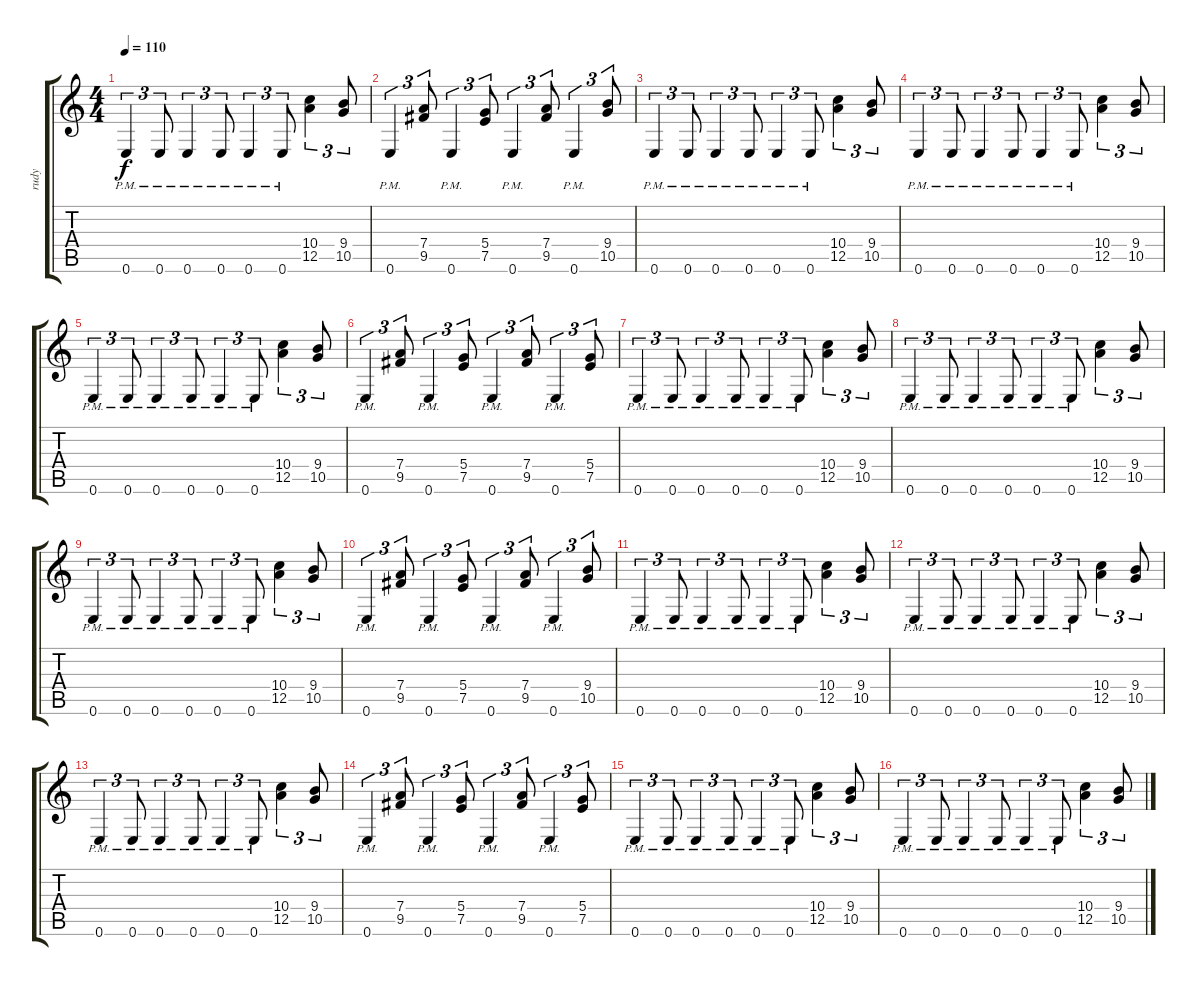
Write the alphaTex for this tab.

\track ("rudy" "rudy") {instrument distortionguitar}
\staff {score tabs}
\tuning (E4 B3 G3 D3 A2 E2) {hide}
\ts (4 4)
\tempo 110
\clef g2
\ks c
0.6{pm}.4{tu (3 2) dy f} 0.6{pm}.8{tu (3 2)} 0.6{pm}.4{tu (3 2)} 0.6{pm}.8{tu (3 2)} 0.6{pm}.4{tu (3 2)} 0.6{pm}.8{tu (3 2)} (10.4 12.5).4{tu (3 2)} (9.4 10.5).8{tu (3 2)} |
0.6{pm}.4{tu (3 2)} (7.4 9.5).8{tu (3 2)} 0.6{pm}.4{tu (3 2)} (5.4 7.5).8{tu (3 2)} 0.6{pm}.4{tu (3 2)} (7.4 9.5).8{tu (3 2)} 0.6{pm}.4{tu (3 2)} (9.4 10.5).8{tu (3 2)} |
0.6{pm}.4{tu (3 2)} 0.6{pm}.8{tu (3 2)} 0.6{pm}.4{tu (3 2)} 0.6{pm}.8{tu (3 2)} 0.6{pm}.4{tu (3 2)} 0.6{pm}.8{tu (3 2)} (10.4 12.5).4{tu (3 2)} (9.4 10.5).8{tu (3 2)} |
0.6{pm}.4{tu (3 2)} 0.6{pm}.8{tu (3 2)} 0.6{pm}.4{tu (3 2)} 0.6{pm}.8{tu (3 2)} 0.6{pm}.4{tu (3 2)} 0.6{pm}.8{tu (3 2)} (10.4 12.5).4{tu (3 2)} (9.4 10.5).8{tu (3 2)} |
0.6{pm}.4{tu (3 2)} 0.6{pm}.8{tu (3 2)} 0.6{pm}.4{tu (3 2)} 0.6{pm}.8{tu (3 2)} 0.6{pm}.4{tu (3 2)} 0.6{pm}.8{tu (3 2)} (10.4 12.5).4{tu (3 2)} (9.4 10.5).8{tu (3 2)} |
0.6{pm}.4{tu (3 2)} (7.4 9.5).8{tu (3 2)} 0.6{pm}.4{tu (3 2)} (5.4 7.5).8{tu (3 2)} 0.6{pm}.4{tu (3 2)} (7.4 9.5).8{tu (3 2)} 0.6{pm}.4{tu (3 2)} (5.4 7.5).8{tu (3 2)} |
0.6{pm}.4{tu (3 2)} 0.6{pm}.8{tu (3 2)} 0.6{pm}.4{tu (3 2)} 0.6{pm}.8{tu (3 2)} 0.6{pm}.4{tu (3 2)} 0.6{pm}.8{tu (3 2)} (10.4 12.5).4{tu (3 2)} (9.4 10.5).8{tu (3 2)} |
0.6{pm}.4{tu (3 2)} 0.6{pm}.8{tu (3 2)} 0.6{pm}.4{tu (3 2)} 0.6{pm}.8{tu (3 2)} 0.6{pm}.4{tu (3 2)} 0.6{pm}.8{tu (3 2)} (10.4 12.5).4{tu (3 2)} (9.4 10.5).8{tu (3 2)} |
0.6{pm}.4{tu (3 2)} 0.6{pm}.8{tu (3 2)} 0.6{pm}.4{tu (3 2)} 0.6{pm}.8{tu (3 2)} 0.6{pm}.4{tu (3 2)} 0.6{pm}.8{tu (3 2)} (10.4 12.5).4{tu (3 2)} (9.4 10.5).8{tu (3 2)} |
0.6{pm}.4{tu (3 2)} (7.4 9.5).8{tu (3 2)} 0.6{pm}.4{tu (3 2)} (5.4 7.5).8{tu (3 2)} 0.6{pm}.4{tu (3 2)} (7.4 9.5).8{tu (3 2)} 0.6{pm}.4{tu (3 2)} (9.4 10.5).8{tu (3 2)} |
0.6{pm}.4{tu (3 2)} 0.6{pm}.8{tu (3 2)} 0.6{pm}.4{tu (3 2)} 0.6{pm}.8{tu (3 2)} 0.6{pm}.4{tu (3 2)} 0.6{pm}.8{tu (3 2)} (10.4 12.5).4{tu (3 2)} (9.4 10.5).8{tu (3 2)} |
0.6{pm}.4{tu (3 2)} 0.6{pm}.8{tu (3 2)} 0.6{pm}.4{tu (3 2)} 0.6{pm}.8{tu (3 2)} 0.6{pm}.4{tu (3 2)} 0.6{pm}.8{tu (3 2)} (10.4 12.5).4{tu (3 2)} (9.4 10.5).8{tu (3 2)} |
0.6{pm}.4{tu (3 2)} 0.6{pm}.8{tu (3 2)} 0.6{pm}.4{tu (3 2)} 0.6{pm}.8{tu (3 2)} 0.6{pm}.4{tu (3 2)} 0.6{pm}.8{tu (3 2)} (10.4 12.5).4{tu (3 2)} (9.4 10.5).8{tu (3 2)} |
0.6{pm}.4{tu (3 2) volume 9} (7.4 9.5).8{tu (3 2)} 0.6{pm}.4{tu (3 2)} (5.4 7.5).8{tu (3 2)} 0.6{pm}.4{tu (3 2)} (7.4 9.5).8{tu (3 2)} 0.6{pm}.4{tu (3 2)} (5.4 7.5).8{tu (3 2)} |
0.6{pm}.4{tu (3 2)} 0.6{pm}.8{tu (3 2)} 0.6{pm}.4{tu (3 2)} 0.6{pm}.8{tu (3 2)} 0.6{pm}.4{tu (3 2)} 0.6{pm}.8{tu (3 2)} (10.4 12.5).4{tu (3 2)} (9.4 10.5).8{tu (3 2)} |
0.6{pm}.4{tu (3 2)} 0.6{pm}.8{tu (3 2)} 0.6{pm}.4{tu (3 2)} 0.6{pm}.8{tu (3 2)} 0.6{pm}.4{tu (3 2)} 0.6{pm}.8{tu (3 2)} (10.4 12.5).4{tu (3 2)} (9.4 10.5).8{tu (3 2)}
